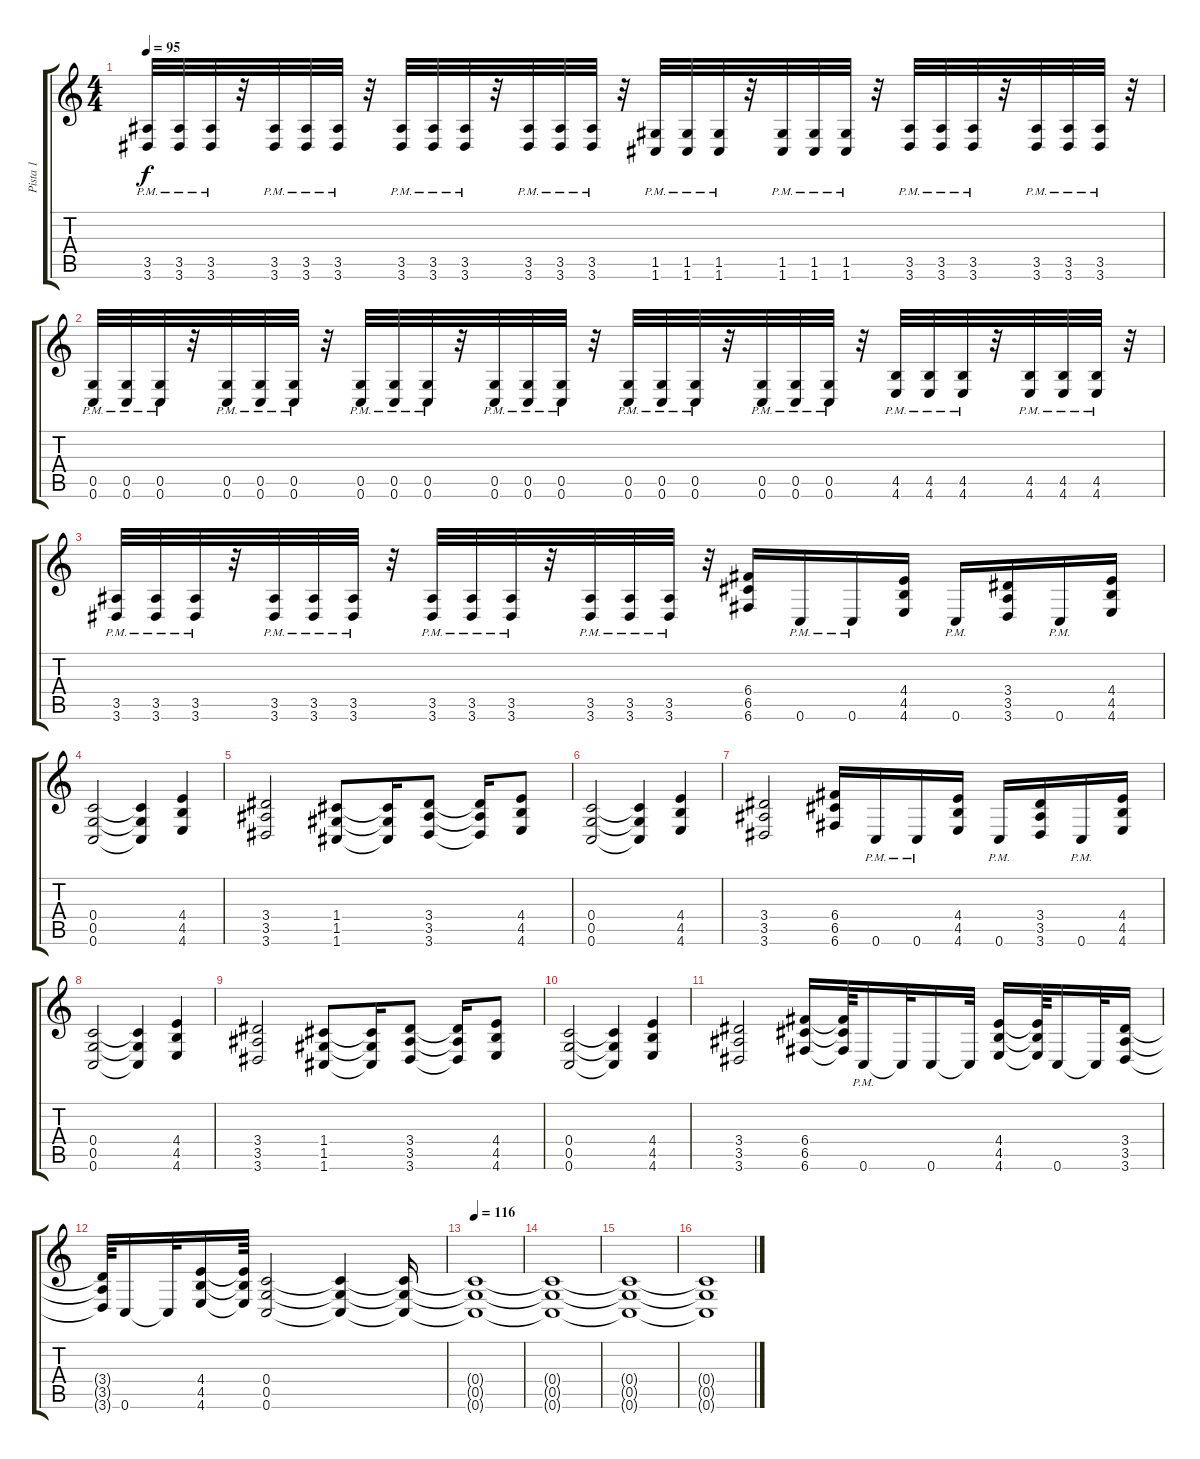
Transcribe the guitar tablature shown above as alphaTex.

\track ("Pista 1" "Pista 1") {instrument overdrivenguitar}
\staff {score tabs}
\tuning (D4 A3 F3 C3 G2 C2) {hide}
\ts (4 4)
\tempo 95
\clef g2
\ks c
(3.5 3.6{pm}).32{dy f} (3.5 3.6{pm}).32 (3.5 3.6{pm}).32 r.32 (3.5 3.6{pm}).32 (3.5 3.6{pm}).32 (3.5 3.6{pm}).32 r.32 (3.5 3.6{pm}).32 (3.5 3.6{pm}).32 (3.5 3.6{pm}).32 r.32 (3.5 3.6{pm}).32 (3.5 3.6{pm}).32 (3.5 3.6{pm}).32 r.32 (1.5 1.6{pm}).32 (1.5 1.6{pm}).32 (1.5 1.6{pm}).32 r.32 (1.5 1.6{pm}).32 (1.5 1.6{pm}).32 (1.5 1.6{pm}).32 r.32 (3.5 3.6{pm}).32 (3.5 3.6{pm}).32 (3.5 3.6{pm}).32 r.32 (3.5 3.6{pm}).32 (3.5 3.6{pm}).32 (3.5 3.6{pm}).32 r.32 |
(0.5 0.6{pm}).32 (0.5 0.6{pm}).32 (0.5 0.6{pm}).32 r.32 (0.5 0.6{pm}).32 (0.5 0.6{pm}).32 (0.5 0.6{pm}).32 r.32 (0.5 0.6{pm}).32 (0.5 0.6{pm}).32 (0.5 0.6{pm}).32 r.32 (0.5 0.6{pm}).32 (0.5 0.6{pm}).32 (0.5 0.6{pm}).32 r.32 (0.5 0.6{pm}).32 (0.5 0.6{pm}).32 (0.5 0.6{pm}).32 r.32 (0.5 0.6{pm}).32 (0.5 0.6{pm}).32 (0.5 0.6{pm}).32 r.32 (4.5 4.6{pm}).32 (4.5 4.6{pm}).32 (4.5 4.6{pm}).32 r.32 (4.5 4.6{pm}).32 (4.5 4.6{pm}).32 (4.5 4.6{pm}).32 r.32 |
(3.5 3.6{pm}).32 (3.5 3.6{pm}).32 (3.5 3.6{pm}).32 r.32 (3.5 3.6{pm}).32 (3.5 3.6{pm}).32 (3.5 3.6{pm}).32 r.32 (3.5 3.6{pm}).32 (3.5 3.6{pm}).32 (3.5 3.6{pm}).32 r.32 (3.5 3.6{pm}).32 (3.5 3.6{pm}).32 (3.5 3.6{pm}).32 r.32 (6.4 6.5 6.6).16 0.6{pm}.16 0.6{pm}.16 (4.4 4.5 4.6).16 0.6{pm}.16 (3.4 3.5 3.6).16 0.6{pm}.16 (4.4 4.5 4.6).16 |
(0.4 0.5 0.6).2 (0.4{t} 0.5{t} 0.6{t}).4 (4.4 4.5 4.6).4 |
(3.4 3.5 3.6).2 (1.4 1.5 1.6).8 (1.4{t} 1.5{t} 1.6{t}).16 (3.4 3.5 3.6).8 (3.4{t} 3.5{t} 3.6{t}).16 (4.4 4.5 4.6).8 |
(0.4 0.5 0.6).2 (0.4{t} 0.5{t} 0.6{t}).4 (4.4 4.5 4.6).4 |
(3.4 3.5 3.6).2 (6.4 6.5 6.6).16 0.6{pm}.16 0.6{pm}.16 (4.4 4.5 4.6).16 0.6{pm}.16 (3.4 3.5 3.6).16 0.6{pm}.16 (4.4 4.5 4.6).16 |
(0.4 0.5 0.6).2 (0.4{t} 0.5{t} 0.6{t}).4 (4.4 4.5 4.6).4 |
(3.4 3.5 3.6).2 (1.4 1.5 1.6).8 (1.4{t} 1.5{t} 1.6{t}).16 (3.4 3.5 3.6).8 (3.4{t} 3.5{t} 3.6{t}).16 (4.4 4.5 4.6).8 |
(0.4 0.5 0.6).2 (0.4{t} 0.5{t} 0.6{t}).4 (4.4 4.5 4.6).4 |
(3.4 3.5 3.6).2 (6.4 6.5 6.6).16 (6.4{t} 6.5{t} 6.6{t}).64 0.6{pm}.16 0.6{t}.32 0.6.16 0.6{t}.32 (4.4 4.5 4.6).16 (4.4{t} 4.5{t} 4.6{t}).64 0.6.16 0.6{t}.32 (3.4 3.5 3.6).16 |
(3.4{t} 3.5{t} 3.6{t}).64 0.6.16 0.6{t}.32 (4.4 4.5 4.6).16 (4.4{t} 4.5{t} 4.6{t}).64 (0.4 0.5 0.6).2 (0.4{t} 0.5{t} 0.6{t}).4 (0.4{t} 0.5{t} 0.6{t}).16 |
\tempo 116
(0.4{t} 0.5{t} 0.6{t}).1 |
(0.4{t} 0.5{t} 0.6{t}).1 |
(0.4{t} 0.5{t} 0.6{t}).1{volume 0} |
(0.4{t} 0.5{t} 0.6{t}).1
